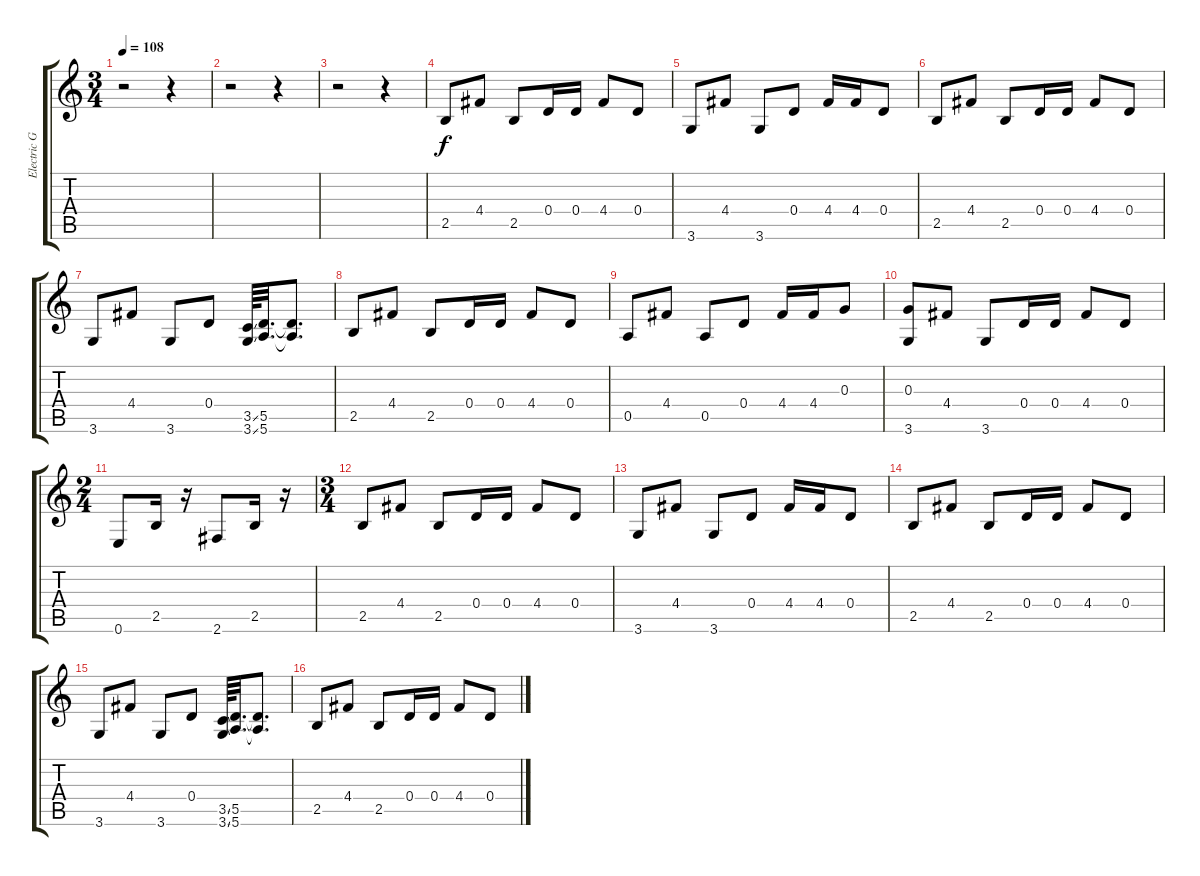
\track ("Electric Guitar (Guitar 2)" "Electric G") {instrument electricguitarclean}
\staff {score tabs}
\tuning (E4 B3 G3 D3 A2 E2) {hide}
\ts (3 4)
\tempo 108
\clef g2
\ks c
r.2{dy f} r.4 |
r.2 r.4 |
r.2 r.4 |
2.5.8{instrument electricguitarclean} 4.4.8 2.5.8 0.4.16 0.4.16 4.4.8 0.4.8 |
3.6.8 4.4.8 3.6.8 0.4.8 4.4.16 4.4.16 0.4.8 |
2.5.8 4.4.8 2.5.8 0.4.16 0.4.16 4.4.8 0.4.8 |
3.6.8 4.4.8 3.6.8 0.4.8 (3.5{ss} 3.6{ss}).64 (5.5 5.6).32{d} (5.5{t} 5.6{t}).8{d} |
2.5.8 4.4.8 2.5.8 0.4.16 0.4.16 4.4.8 0.4.8 |
0.5.8 4.4.8 0.5.8 0.4.8 4.4.16 4.4.16 0.3.8 |
(0.3 3.6).8 4.4.8 3.6.8 0.4.16 0.4.16 4.4.8 0.4.8 |
\ts (2 4)
0.6.8 2.5.16 r.16 2.6.8 2.5.16 r.16 |
\ts (3 4)
2.5.8 4.4.8 2.5.8 0.4.16 0.4.16 4.4.8 0.4.8 |
3.6.8 4.4.8 3.6.8 0.4.8 4.4.16 4.4.16 0.4.8 |
2.5.8 4.4.8 2.5.8 0.4.16 0.4.16 4.4.8 0.4.8 |
3.6.8 4.4.8 3.6.8 0.4.8 (3.5{ss} 3.6{ss}).64 (5.5 5.6).32{d} (5.5{t} 5.6{t}).8{d} |
2.5.8 4.4.8 2.5.8 0.4.16 0.4.16 4.4.8 0.4.8
